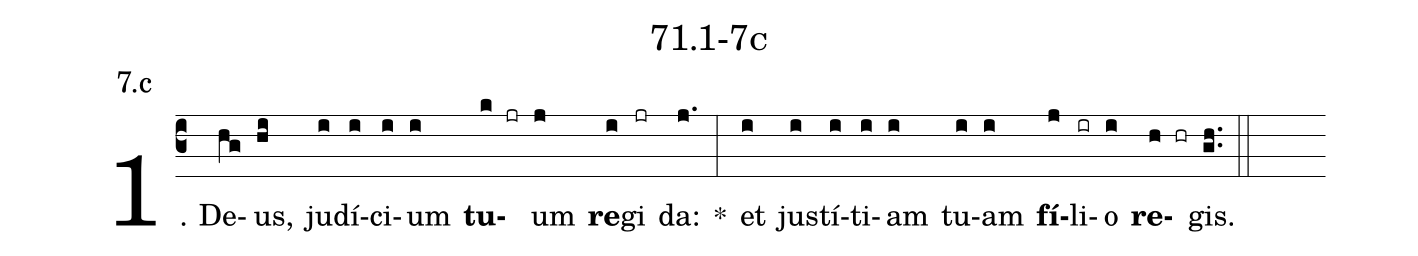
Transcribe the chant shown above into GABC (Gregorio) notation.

name: 71.1-7c;
annotation: 7.c;
%%
(c3)1. De(hg)us,(hi) ju(i)dí(i)ci(i)um(i) <b>tu</b>(k jr)um(j) <b>re</b>(i)gi(jr) da:(j.) *(:) et(i) jus(i)tí(i)ti(i)am(i) tu(i)am(i) <b>fí</b>(j)li(ir)o(i) <b>re</b>(h hr)gis.(gh..) (::)


%E(i) u(i) o(j) u(i) a(h) e.(gh..) (::)
